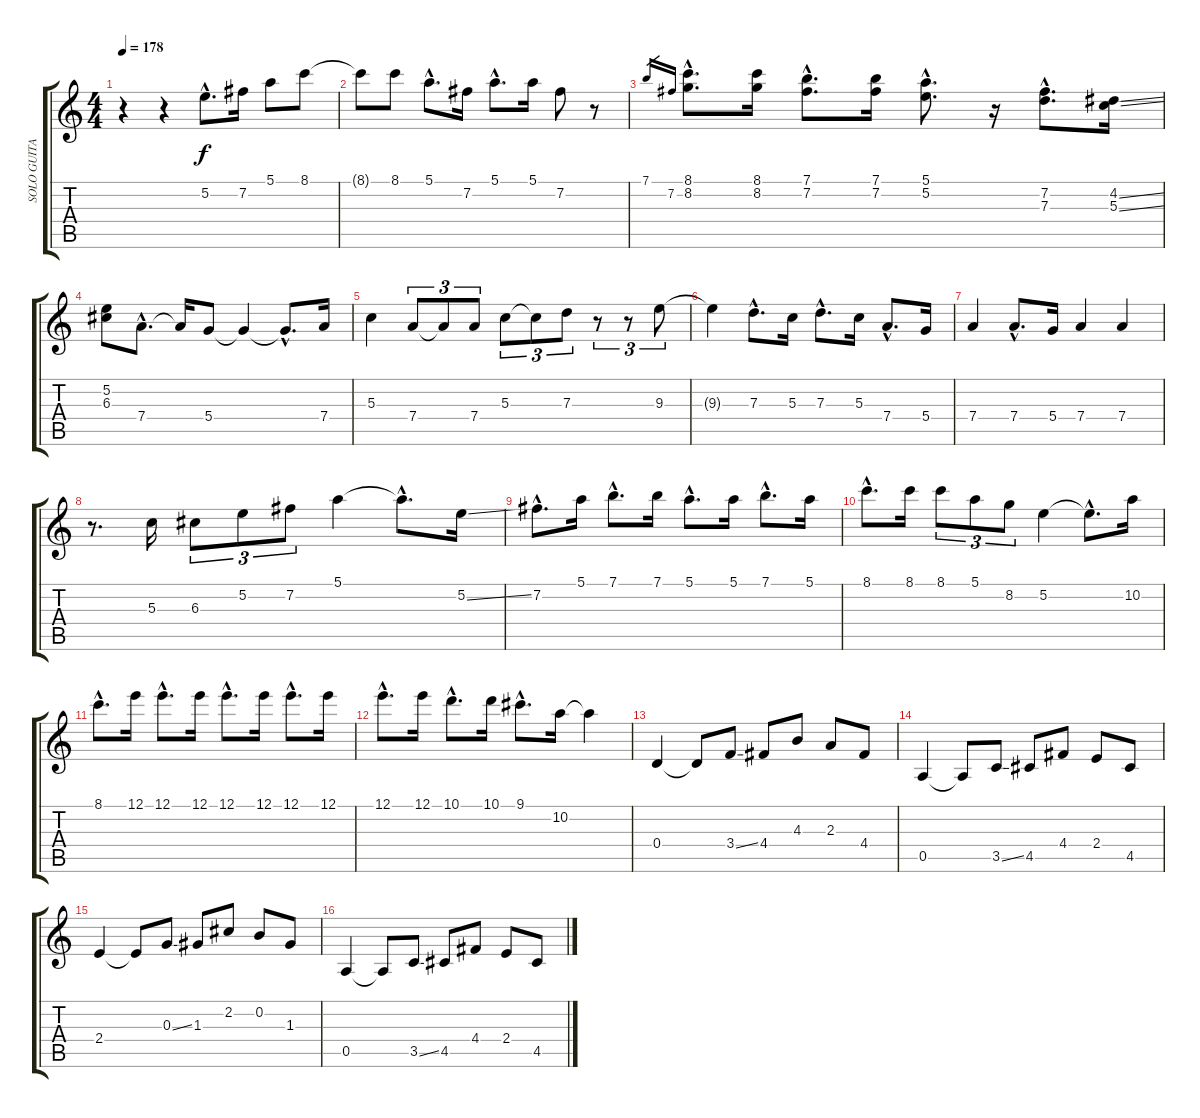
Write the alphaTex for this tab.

\track ("SOLO GUITAR" "SOLO GUITA") {instrument acousticguitarsteel}
\staff {score tabs}
\tuning (E4 B3 G3 D3 A2 E2) {hide}
\ts (4 4)
\tempo 178
\clef g2
\ks c
r.4{dy f} r.4 5.2{hac}.8{d} 7.2.16 5.1.8 8.1.8 |
8.1{t}.8 8.1.8 5.1{hac}.8{d} 7.2.16 5.1{hac}.8{d} 5.1.16 7.2.8 r.8 |
7.1.16{gr} 7.2.16{gr} (8.1{hac} 8.2{hac}).8{d} (8.1 8.2).16 (7.1{hac} 7.2{hac}).8{d} (7.1 7.2).16 (5.1{hac} 5.2{hac}).8{d} r.16 (7.2{hac} 7.3{hac}).8{d} (4.2{ss} 5.3{ss}).16 |
(5.2 6.3).8 7.4{hac}.8{d} 7.4{t}.16 5.4.8 5.4{t}.4 5.4{hac t}.8{d} 7.4.16 |
5.3.4 7.4.8{tu (3 2)} 7.4{t}.8{tu (3 2)} 7.4.8{tu (3 2)} 5.3.8{tu (3 2)} 5.3{t}.8{tu (3 2)} 7.3.8{tu (3 2)} r.8{tu (3 2)} r.8{tu (3 2)} 9.3.8{tu (3 2)} |
9.3{t}.4 7.3{hac}.8{d} 5.3.16 7.3{hac}.8{d} 5.3.16 7.4{hac}.8{d} 5.4.16 |
7.4.4 7.4{hac}.8{d} 5.4.16 7.4.4 7.4.4 |
r.8{d} 5.3.16 6.3.8{tu (3 2)} 5.2.8{tu (3 2)} 7.2.8{tu (3 2)} 5.1.4 5.1{hac t}.8{d} 5.2{ss}.16 |
7.2{hac}.8{d} 5.1.16 7.1{hac}.8{d} 7.1.16 5.1{hac}.8{d} 5.1.16 7.1{hac}.8{d} 5.1.16 |
8.1{hac}.8{d} 8.1.16 8.1.8{tu (3 2)} 5.1.8{tu (3 2)} 8.2.8{tu (3 2)} 5.2.4 5.2{hac t}.8{d} 10.2.16 |
8.1{hac}.8{d} 12.1.16 12.1{hac}.8{d} 12.1.16 12.1{hac}.8{d} 12.1.16 12.1{hac}.8{d} 12.1.16 |
12.1{hac}.8{d} 12.1.16 10.1{hac}.8{d} 10.1.16 9.1{hac}.8{d} 10.2.16 10.2{t}.4 |
0.4.4 0.4{t}.8 3.4{ss}.8 4.4.8 4.3.8 2.3.8 4.4.8 |
0.5.4 0.5{t}.8 3.5{ss}.8 4.5.8 4.4.8 2.4.8 4.5.8 |
2.4.4 2.4{t}.8 0.3{ss}.8 1.3.8 2.2.8 0.2.8 1.3.8 |
0.5.4 0.5{t}.8 3.5{ss}.8 4.5.8 4.4.8 2.4.8 4.5.8
